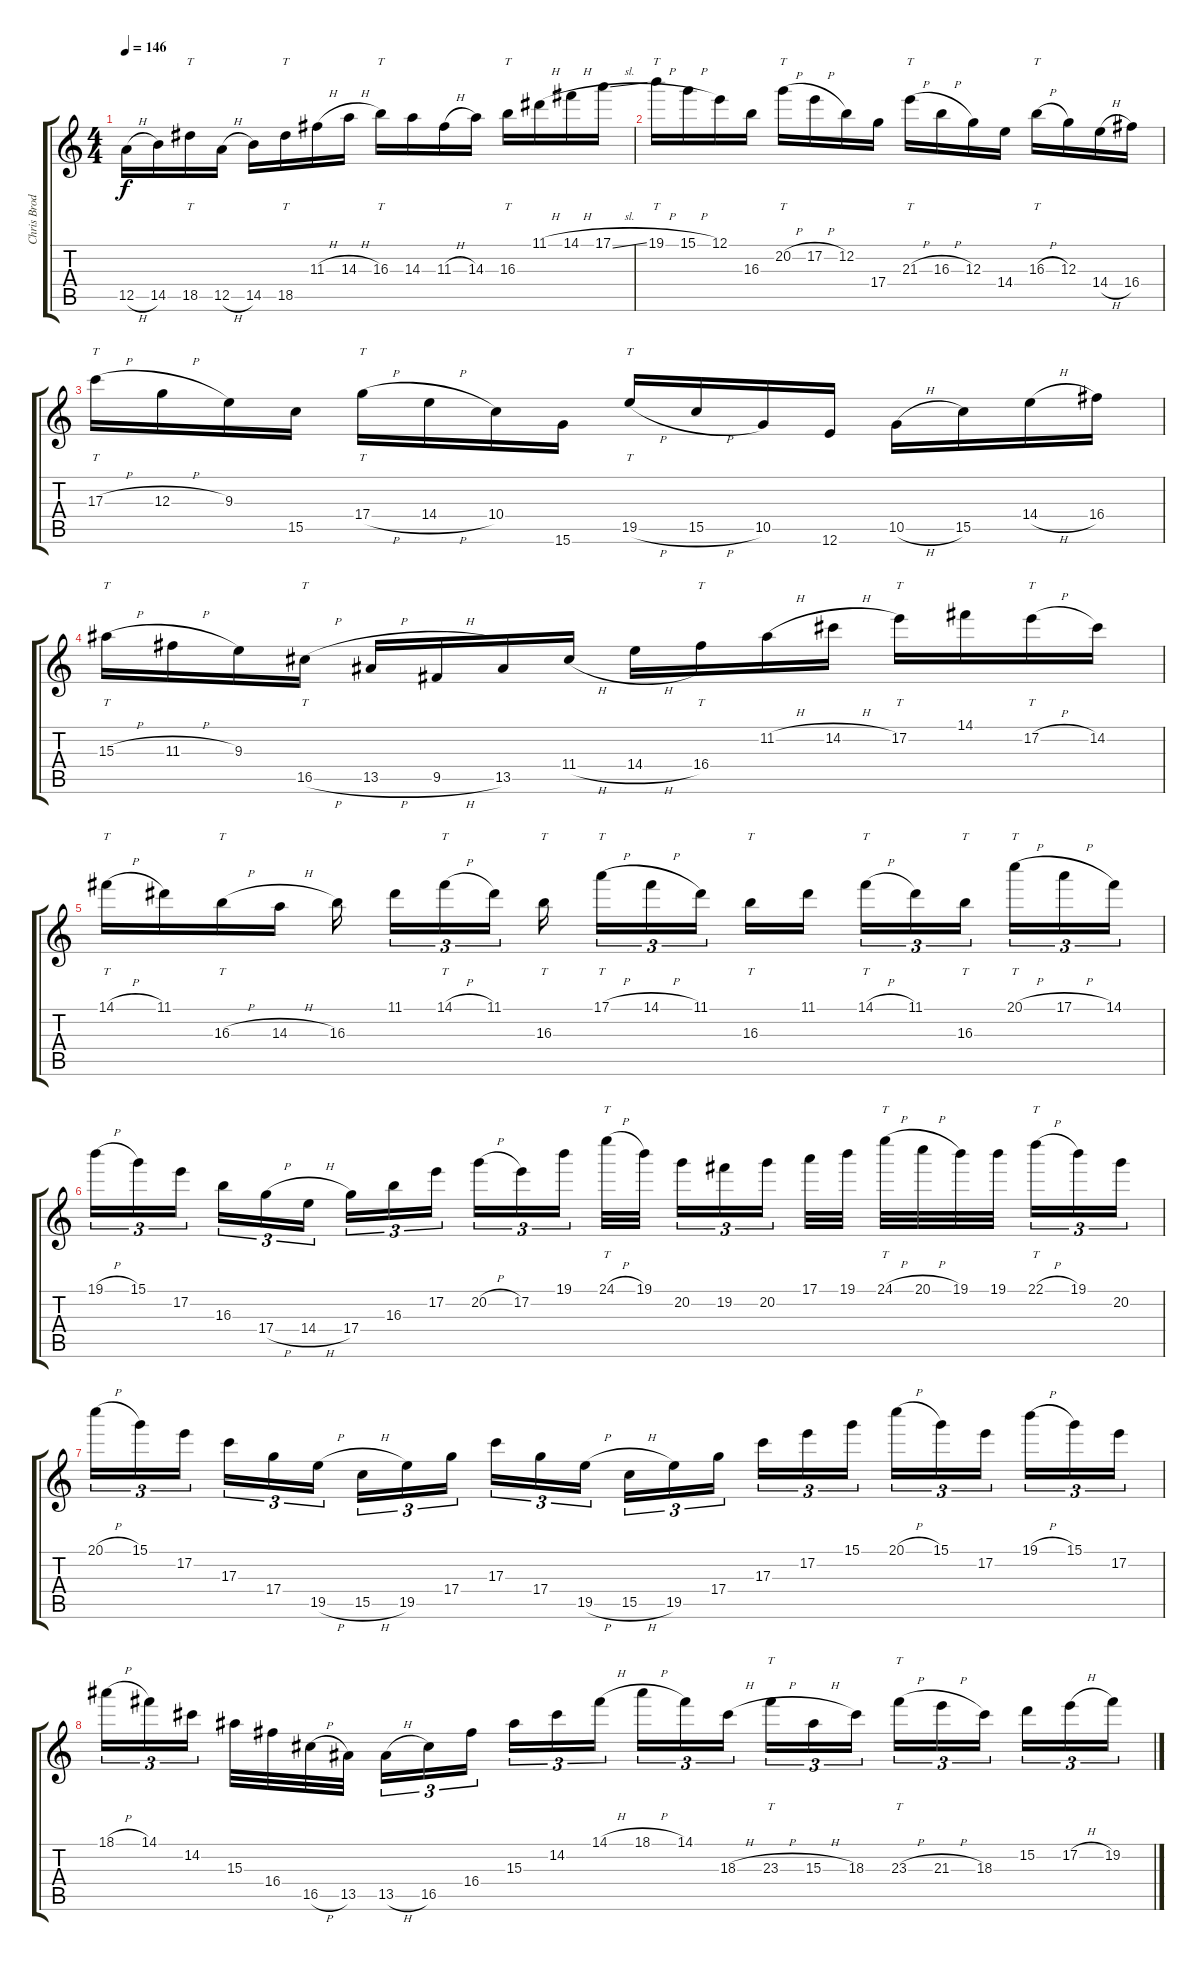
\track ("Chris Broderick Solo" "Chris Brod") {instrument overdrivenguitar}
\staff {score tabs}
\tuning (E4 B3 G3 D3 A2 E2) {hide}
\ts (4 4)
\tempo 146
\clef g2
\ks c
12.5{h}.16{dy f} 14.5.16 18.5.16{tt} 12.5{h}.16 14.5.16 18.5.16{tt} 11.3{h}.16 14.3{h}.16 16.3.16{tt} 14.3.16 11.3{h}.16 14.3.16 16.3.16{tt} 11.1{h}.16 14.1{h}.16 17.1{sl}.16 |
19.1{h}.16{tt} 15.1{h}.16 12.1.16 16.3.16 20.2{h}.16{tt} 17.2{h}.16 12.2.16 17.4.16 21.3{h}.16{tt} 16.3{h}.16 12.3.16 14.4.16 16.3{h}.16{tt} 12.3.16 14.4{h}.16 16.4.16 |
17.3{h}.16{tt} 12.3{h}.16 9.3.16 15.5.16 17.4{h}.16{tt} 14.4{h}.16 10.4.16 15.6.16 19.5{h}.16{tt} 15.5{h}.16 10.5.16 12.6.16 10.5{h}.16 15.5.16 14.4{h}.16 16.4.16 |
15.3{h}.16{tt} 11.3{h}.16 9.3.16 16.5{h}.16{tt} 13.5{h}.16 9.5{h}.16 13.5.16 11.4{h}.16 14.4{h}.16 16.4.16{tt} 11.2{h}.16 14.2{h}.16 17.2.16{tt} 14.1.16 17.2{h}.16{tt} 14.2.16 |
14.1{h}.16{tt} 11.1.16 16.3{h}.16{tt} 14.3{h}.16 16.3.16{beam splitsecondary} 11.1.16{tu (3 2)} 14.1{h}.16{tt tu (3 2)} 11.1.16{tu (3 2) beam splitsecondary} 16.3.16{tt} 17.1{h}.16{tt tu (3 2)} 14.1{h}.16{tu (3 2)} 11.1.16{tu (3 2) beam splitsecondary} 16.3.16{tt} 11.1.16 14.1{h}.16{tt tu (3 2)} 11.1.16{tu (3 2)} 16.3.16{tt tu (3 2) beam splitsecondary} 20.1{h}.16{tt tu (3 2)} 17.1{h}.16{tu (3 2)} 14.1.16{tu (3 2)} |
19.1{h}.16{tu (3 2)} 15.1.16{tu (3 2)} 17.2.16{tu (3 2) beam splitsecondary} 16.3.16{tu (3 2)} 17.4{h}.16{tu (3 2)} 14.4{h}.16{tu (3 2)} 17.4.16{tu (3 2)} 16.3.16{tu (3 2)} 17.2.16{tu (3 2) beam splitsecondary} 20.2{h}.16{tu (3 2)} 17.2.16{tu (3 2)} 19.1.16{tu (3 2)} 24.1{h}.32{tt} 19.1.32{beam splitsecondary} 20.2.16{tu (3 2)} 19.2.16{tu (3 2)} 20.2.16{tu (3 2) beam splitsecondary} 17.1.32 19.1.32 24.1{h}.32{tt} 20.1{h}.32 19.1.32 19.1.32{beam splitsecondary} 22.1{h}.16{tt tu (3 2)} 19.1.16{tu (3 2)} 20.2.16{tu (3 2)} |
20.1{h}.16{tu (3 2)} 15.1.16{tu (3 2)} 17.2.16{tu (3 2) beam splitsecondary} 17.3.16{tu (3 2)} 17.4.16{tu (3 2)} 19.5{h}.16{tu (3 2)} 15.5{h}.16{tu (3 2)} 19.5.16{tu (3 2)} 17.4.16{tu (3 2) beam splitsecondary} 17.3.16{tu (3 2)} 17.4.16{tu (3 2)} 19.5{h}.16{tu (3 2)} 15.5{h}.16{tu (3 2)} 19.5.16{tu (3 2)} 17.4.16{tu (3 2) beam splitsecondary} 17.3.16{tu (3 2)} 17.2.16{tu (3 2)} 15.1.16{tu (3 2)} 20.1{h}.16{tu (3 2)} 15.1.16{tu (3 2)} 17.2.16{tu (3 2) beam splitsecondary} 19.1{h}.16{tu (3 2)} 15.1.16{tu (3 2)} 17.2.16{tu (3 2)} |
18.1{h}.16{tu (3 2)} 14.1.16{tu (3 2)} 14.2.16{tu (3 2) beam splitsecondary} 15.3.32 16.4.32 16.5{h}.32 13.5.32 13.5{h}.16{tu (3 2)} 16.5.16{tu (3 2)} 16.4.16{tu (3 2) beam splitsecondary} 15.3.16{tu (3 2)} 14.2.16{tu (3 2)} 14.1{h}.16{tu (3 2)} 18.1{h}.16{tu (3 2)} 14.1.16{tu (3 2)} 18.3{h}.16{tu (3 2) beam splitsecondary} 23.3{h}.16{tt tu (3 2)} 15.3{h}.16{tu (3 2)} 18.3.16{tu (3 2)} 23.3{h}.16{tt tu (3 2)} 21.3{h}.16{tu (3 2)} 18.3.16{tu (3 2) beam splitsecondary} 15.2.16{tu (3 2)} 17.2{h}.16{tu (3 2)} 19.2.16{tu (3 2)}
